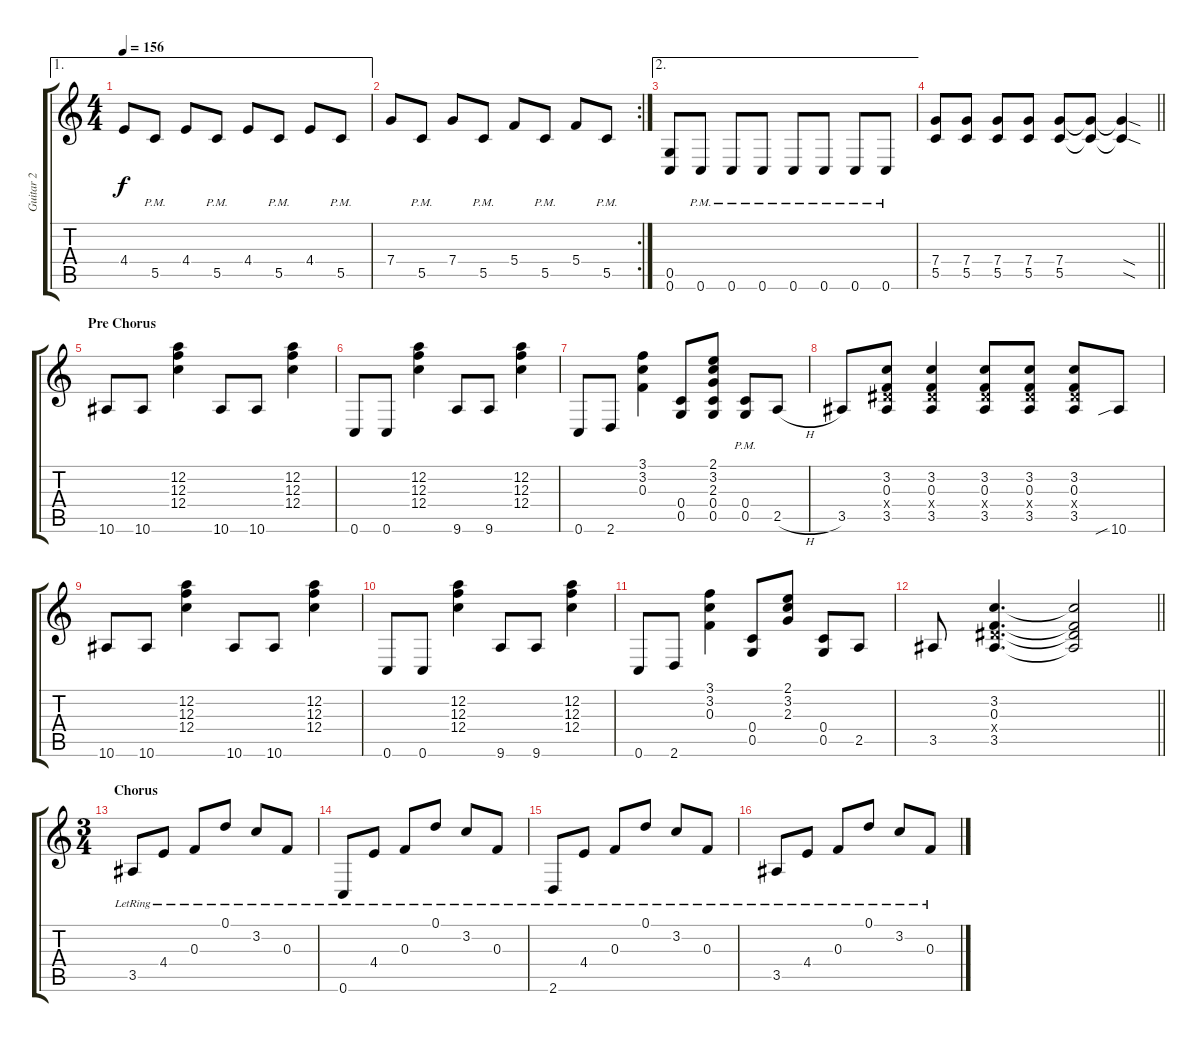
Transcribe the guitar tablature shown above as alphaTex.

\track ("Guitar 2" "Guitar 2") {instrument overdrivenguitar}
\staff {score tabs}
\tuning (D4 A3 F3 C3 G2 C2) {hide}
\ae 1
\ts (4 4)
\tempo 156
\clef g2
\ks c
4.4.8{dy f} 5.5{pm}.8 4.4.8 5.5{pm}.8 4.4.8 5.5{pm}.8 4.4.8 5.5{pm}.8 |
\rc 2
7.4.8 5.5{pm}.8 7.4.8 5.5{pm}.8 5.4.8 5.5{pm}.8 5.4.8 5.5{pm}.8 |
\ae 2
(0.5 0.6).8 0.6{pm}.8 0.6{pm}.8 0.6{pm}.8 0.6{pm}.8 0.6{pm}.8 0.6{pm}.8 0.6{pm}.8 |
\barLineRight lightlight
(7.4 5.5).8 (7.4 5.5).8 (7.4 5.5).8 (7.4 5.5).8 (7.4 5.5).8 (7.4{t} 5.5{t}).8 (7.4{sod t} 5.5{sod t}).4 |
\section ("" "Pre Chorus")
10.6.8 10.6.8 (12.2 12.3 12.4).4 10.6.8 10.6.8 (12.2 12.3 12.4).4 |
0.6.8 0.6.8 (12.2 12.3 12.4).4 9.6.8 9.6.8 (12.2 12.3 12.4).4 |
0.6.8 2.6.8 (3.1 3.2 0.3).4 (0.4 0.5).8 (2.1 3.2 2.3 0.4 0.5).8 (0.4{pm} 0.5{pm}).8 2.5{h}.8 |
3.5.8 (3.2 0.3 3.4{x} 3.5).8 (3.2 0.3 3.4{x} 3.5).4 (3.2 0.3 3.4{x} 3.5).8 (3.2 0.3 3.4{x} 3.5).8 (3.2 0.3 3.4{x} 3.5).8 10.6{sib}.8 |
10.6.8 10.6.8 (12.2 12.3 12.4).4 10.6.8 10.6.8 (12.2 12.3 12.4).4 |
0.6.8 0.6.8 (12.2 12.3 12.4).4 9.6.8 9.6.8 (12.2 12.3 12.4).4 |
0.6.8 2.6.8 (3.1 3.2 0.3).4 (0.4 0.5).8 (2.1 3.2 2.3).8 (0.4 0.5).8 2.5.8 |
\barLineRight lightlight
3.5.8 (3.2 0.3 3.4{x} 3.5).4{d} (3.2{t} 0.3{t} 3.4{t} 3.5{t}).2 |
\ts (3 4)
\section ("" "Chorus")
3.5{lr}.8{volume 12 instrument electricguitarjazz} 4.4{lr}.8 0.3{lr}.8 0.1{lr}.8 3.2{lr}.8 0.3{lr}.8 |
0.6{lr}.8 4.4{lr}.8 0.3{lr}.8 0.1{lr}.8 3.2{lr}.8 0.3{lr}.8 |
2.6{lr}.8 4.4{lr}.8 0.3{lr}.8 0.1{lr}.8 3.2{lr}.8 0.3{lr}.8 |
3.5{lr}.8 4.4{lr}.8 0.3{lr}.8 0.1{lr}.8 3.2{lr}.8 0.3{lr}.8
